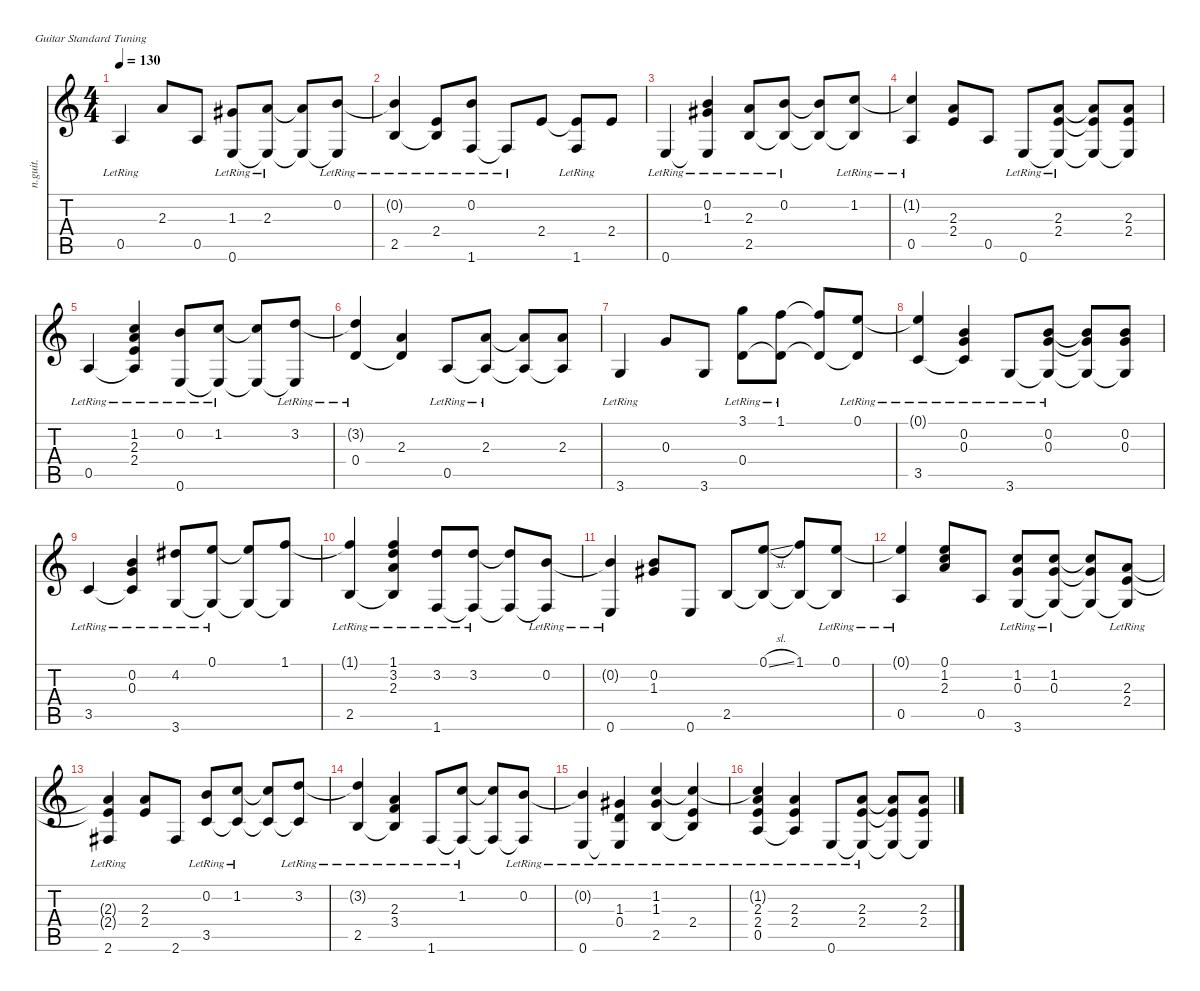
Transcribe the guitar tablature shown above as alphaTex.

\defaultSystemsLayout 4
\hideDynamics
\bracketExtendMode nobrackets
\otherSystemsTrackNameOrientation horizontal
\track ("音轨 1" "n.guit.") {instrument acousticguitarnylon}
\staff {score tabs}
\tuning (E4 B3 G3 D3 A2 E2)
\ts (4 4)
\tempo 130
\clef g2
\ks c
0.5{lr}.4{dy f beam Up} 2.3.8{beam Up} 0.5.8{beam Up} (1.3{acc #} 0.6{lr}).8{beam Up} (2.3 0.6{lr t}).8{beam Up} (2.3{t} 0.6{t}).8{beam Up} (0.2{lr} 0.6{t}).8{beam Up} |
(0.2{lr t} 2.5{lr}).4{beam Up} (2.4 2.5{lr t}).8{beam Up} (0.2 1.6{lr}).8{beam Up} 1.6{lr t}.8{beam Up} 2.4.8{beam Up} (2.4{t} 1.6{lr}).8{beam Up} 2.4.8{beam Up} |
0.6{lr}.4{beam Up} (0.2 1.3{acc #} 0.6{lr t}).4{beam Up} (2.3 2.5{lr}).8{beam Up} (0.2 2.5{lr t}).8{beam Up} (0.2{t} 2.5{t}).8{beam Up} (1.2{lr} 2.5{t}).8{beam Up} |
(1.2{lr t} 0.5{lr}).4{beam Up} (2.3 2.4).8{beam Up} 0.5.8{beam Up} 0.6{lr}.8{beam Up} (2.3 2.4 0.6{lr t}).8{beam Up} (2.3{t} 2.4{t} 0.6{t}).8{beam Up} (2.3 2.4 0.6{t}).8{beam Up} |
0.5{lr}.4{beam Up} (1.2 2.3 2.4 0.5{lr t}).4{beam Up} (0.2 0.6{lr}).8{beam Up} (1.2 0.6{lr t}).8{beam Up} (1.2{t} 0.6{t}).8{beam Up} (3.2{lr} 0.6{t}).8{beam Up} |
(3.2{lr t} 0.4).4{beam Up} (2.3 0.4{t}).4{beam Up} 0.5{lr}.8{beam Up} (2.3 0.5{lr t}).8{beam Up} (2.3{t} 0.5{t}).8{beam Up} (2.3 0.5{t}).8{beam Up} |
3.6{lr}.4{beam Up} 0.3.8{beam Up} 3.6.8{beam Up} (3.1 0.4{lr}).8{beam Down} (1.1 0.4{lr t}).8{beam Down} (1.1{t} 0.4{t}).8{beam Up} (0.1{lr} 0.4{t}).8{beam Up} |
(0.1{lr t} 3.5{lr}).4{beam Up} (0.2 0.3 3.5{lr t}).4{beam Up} 3.6{lr}.8{beam Up} (0.2 0.3 3.6{lr t}).8{beam Up} (0.2{t} 0.3{t} 3.6{t}).8{beam Up} (0.2 0.3 3.6{t}).8{beam Up} |
3.5{lr}.4{beam Up} (0.2 0.3 3.5{lr t}).4{beam Up} (4.2{acc #} 3.6{lr}).8{beam Up} (0.1 3.6{lr t}).8{beam Up} (0.1{t} 3.6{t}).8{beam Up} (1.1 3.6{t}).8{beam Up} |
(1.1{t} 2.5{lr}).4{beam Up} (1.1 3.2 2.3 2.5{lr t}).4{beam Up} (3.2 1.6{lr}).8{beam Up} (3.2 1.6{lr t}).8{beam Up} (3.2{t} 1.6{t}).8{beam Up} (0.2{lr} 1.6{t}).8{beam Up} |
(0.2{lr t} 0.6).4{beam Up} (0.2 1.3{acc #}).8{beam Up} 0.6.8{beam Up} 2.5.8{beam Up} (0.1{sl} 2.5{t}).8{beam Up} (1.1 2.5{t}).8{beam Up} (0.1{lr} 2.5{t}).8{beam Up} |
(0.1{lr t} 0.5{lr}).4{beam Up} (0.1 1.2 2.3).8{beam Up} 0.5.8{beam Up} (1.2 0.3 3.6{lr}).8{beam Up} (1.2 0.3 3.6{lr t}).8{beam Up} (1.2{t} 0.3{t} 3.6{t}).8{beam Up} (2.3{lr} 2.4{lr} 3.6{t}).8{beam Up} |
(2.3{lr t} 2.4{lr t} 2.6{lr acc #}).4{beam Up} (2.3 2.4).8{beam Up} 2.6{acc #}.8{beam Up} (0.2 3.5{lr}).8{beam Up} (1.2 3.5{lr t}).8{beam Up} (1.2{t} 3.5{t}).8{beam Up} (3.2{lr} 3.5{t}).8{beam Up} |
(3.2{lr t} 2.5{lr}).4{beam Up} (2.3 3.4 2.5{lr t}).4{beam Up} 1.6{lr}.8{beam Up} (1.2 1.6{lr t}).8{beam Up} (1.2{t} 1.6{t}).8{beam Up} (0.2{lr} 1.6{t}).8{beam Up} |
(0.2{lr t} 0.6{lr}).4{beam Up} (1.3{acc #} 0.4 0.6{lr t}).4{beam Up} (1.2{lr} 1.3{acc #} 2.5{lr}).4{beam Up} (2.4 2.5{lr t} 1.2{lr t}).4{beam Up} |
(1.2{lr t} 2.3 2.4 0.5{lr}).4{beam Up} (2.3 2.4 0.5{lr t}).4{beam Up} 0.6{lr}.8{beam Up} (2.3 2.4 0.6{lr t}).8{beam Up} (2.3{t} 2.4{t} 0.6{t}).8{beam Up} (2.3 2.4 0.6{t}).8{beam Up}
